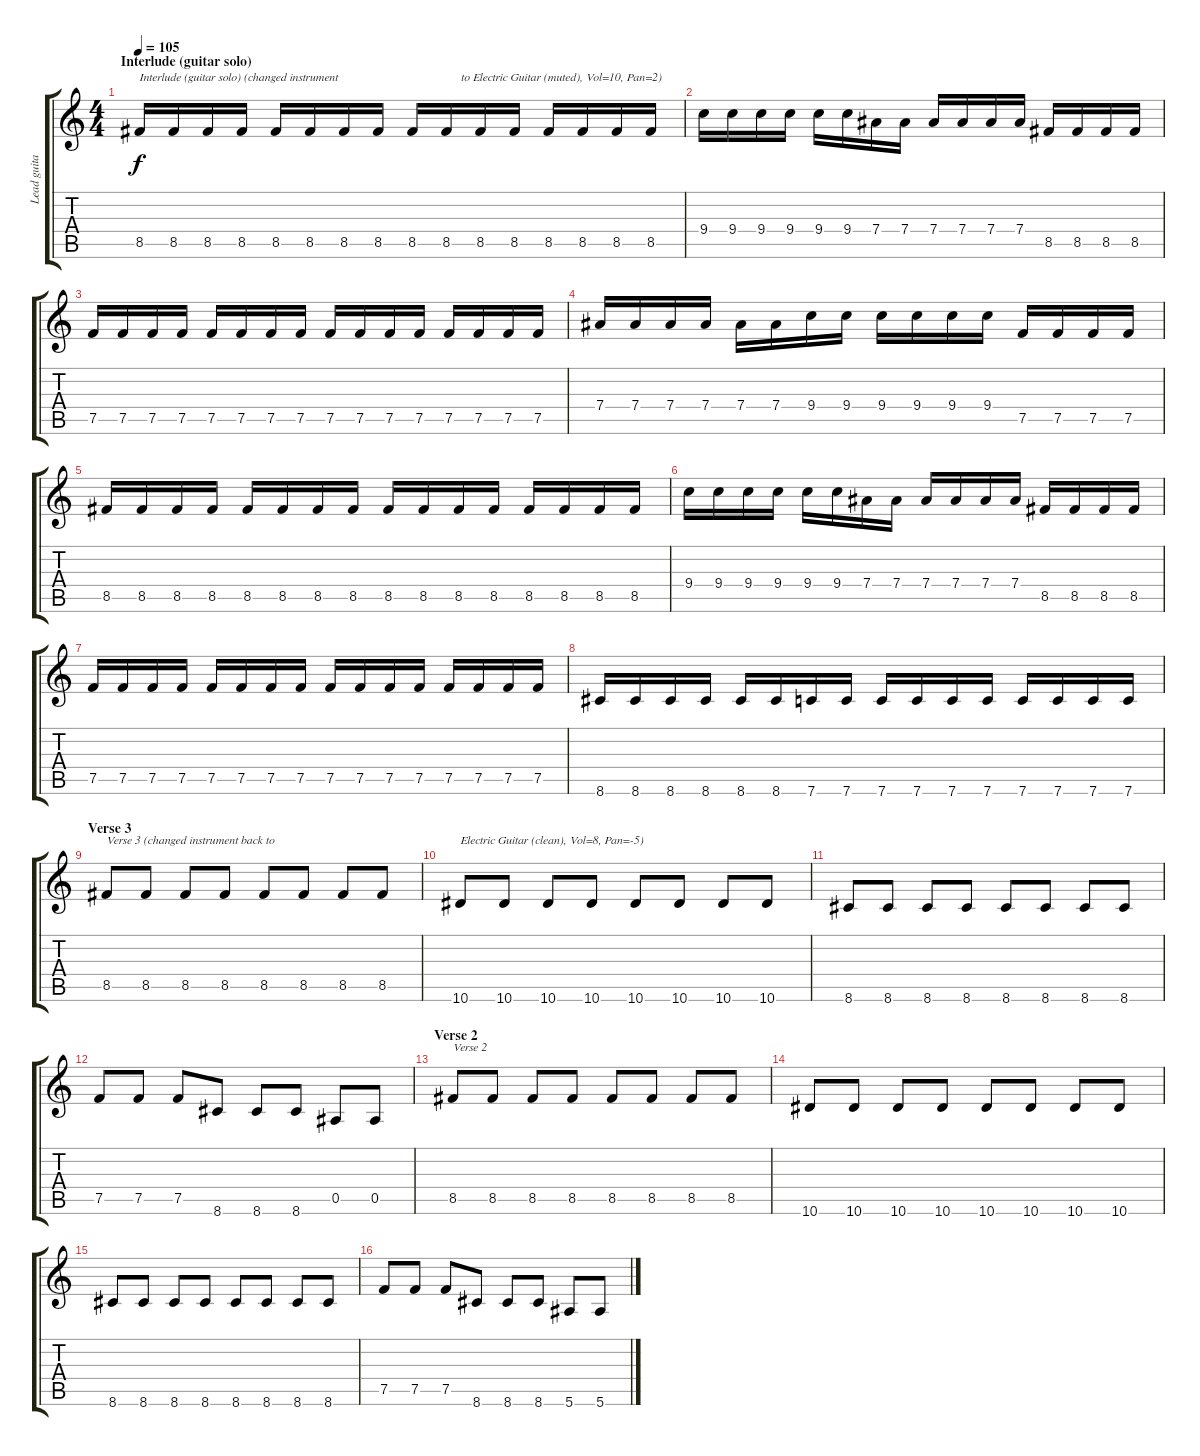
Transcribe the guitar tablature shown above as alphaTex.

\track ("Lead guitar" "Lead guita") {instrument electricguitarclean}
\staff {score tabs}
\tuning (F4 C4 Ab3 Eb3 Bb2 F2) {hide}
\ts (4 4)
\section ("" "Interlude (guitar solo)")
\tempo 105
\clef g2
\ks c
8.5.16{txt "Interlude (guitar solo) (changed instrument " dy f volume 10 balance 10 instrument electricguitarmuted} 8.5.16 8.5.16 8.5.16 8.5.16 8.5.16 8.5.16 8.5.16 8.5.16 8.5.16{txt "     to Electric Guitar (muted), Vol=10, Pan=2)"} 8.5.16 8.5.16 8.5.16 8.5.16 8.5.16 8.5.16 |
9.4.16 9.4.16 9.4.16 9.4.16 9.4.16 9.4.16 7.4.16 7.4.16 7.4.16 7.4.16 7.4.16 7.4.16 8.5.16 8.5.16 8.5.16 8.5.16 |
7.5.16 7.5.16 7.5.16 7.5.16 7.5.16 7.5.16 7.5.16 7.5.16 7.5.16 7.5.16 7.5.16 7.5.16 7.5.16 7.5.16 7.5.16 7.5.16 |
7.4.16 7.4.16 7.4.16 7.4.16 7.4.16 7.4.16 9.4.16 9.4.16 9.4.16 9.4.16 9.4.16 9.4.16 7.5.16 7.5.16 7.5.16 7.5.16 |
8.5.16 8.5.16 8.5.16 8.5.16 8.5.16 8.5.16 8.5.16 8.5.16 8.5.16 8.5.16 8.5.16 8.5.16 8.5.16 8.5.16 8.5.16 8.5.16 |
9.4.16 9.4.16 9.4.16 9.4.16 9.4.16 9.4.16 7.4.16 7.4.16 7.4.16 7.4.16 7.4.16 7.4.16 8.5.16 8.5.16 8.5.16 8.5.16 |
7.5.16 7.5.16 7.5.16 7.5.16 7.5.16 7.5.16 7.5.16 7.5.16 7.5.16 7.5.16 7.5.16 7.5.16 7.5.16 7.5.16 7.5.16 7.5.16 |
8.6.16 8.6.16 8.6.16 8.6.16 8.6.16 8.6.16 7.6.16 7.6.16 7.6.16 7.6.16 7.6.16 7.6.16 7.6.16 7.6.16 7.6.16 7.6.16 |
\section ("" "Verse 3")
8.5.8{txt "Verse 3 (changed instrument back to" volume 8 balance 3 instrument electricguitarclean} 8.5.8 8.5.8 8.5.8 8.5.8 8.5.8 8.5.8 8.5.8 |
10.6.8{txt "Electric Guitar (clean), Vol=8, Pan=-5)"} 10.6.8 10.6.8 10.6.8 10.6.8 10.6.8 10.6.8 10.6.8 |
8.6.8 8.6.8 8.6.8 8.6.8 8.6.8 8.6.8 8.6.8 8.6.8 |
7.5.8 7.5.8 7.5.8 8.6.8 8.6.8 8.6.8 0.5.8 0.5.8 |
\section ("" "Verse 2")
8.5.8{txt "Verse 2"} 8.5.8 8.5.8 8.5.8 8.5.8 8.5.8 8.5.8 8.5.8 |
10.6.8 10.6.8 10.6.8 10.6.8 10.6.8 10.6.8 10.6.8 10.6.8 |
8.6.8 8.6.8 8.6.8 8.6.8 8.6.8 8.6.8 8.6.8 8.6.8 |
7.5.8 7.5.8 7.5.8 8.6.8 8.6.8 8.6.8 5.6.8 5.6.8
